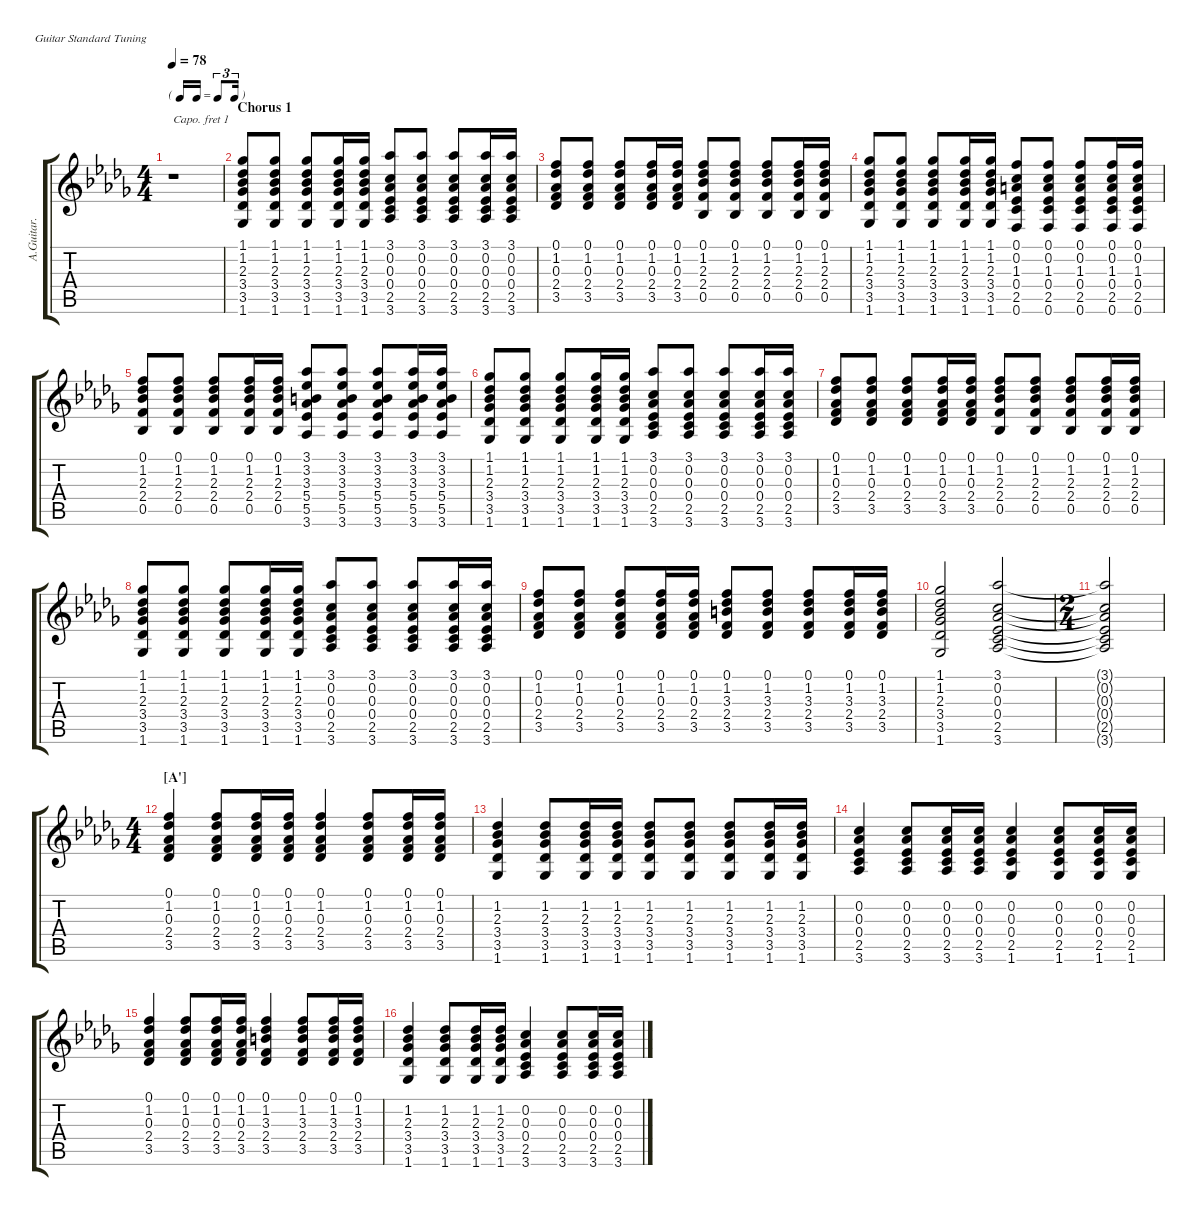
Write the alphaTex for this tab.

\defaultSystemsLayout 4
\hideDynamics
\otherSystemsTrackNameOrientation horizontal
\track ("A.Guitar." "A.Guitar.") {defaultSystemsLayout 4 instrument overdrivenguitar}
\staff {score tabs}
\capo 1
\tuning (E4 B3 G3 D3 A2 E2)
\ts (4 4)
\tf triplet16th
\tempo 78
\clef g2
\ks db
r.1{dy mf beam Down} |
\section ("" "Chorus 1")
(1.6{acc b} 3.5{acc b} 3.4{acc b} 2.3{acc b} 1.2{acc b} 1.1{acc b}).8{beam Up} (1.6{acc b} 3.5{acc b} 3.4{acc b} 2.3{acc b} 1.2{acc b} 1.1{acc b}).8{beam Up} (1.6{acc b} 3.5{acc b} 3.4{acc b} 2.3{acc b} 1.2{acc b} 1.1{acc b}).8{beam Up} (1.6{acc b} 3.5{acc b} 3.4{acc b} 2.3{acc b} 1.2{acc b} 1.1{acc b}).16{beam Up} (1.6{acc b} 3.5{acc b} 3.4{acc b} 2.3{acc b} 1.2{acc b} 1.1{acc b}).16{beam Up} (3.1{acc b} 3.6{acc b} 2.5{acc forcenatural} 0.4{acc b} 0.3{acc b} 0.2{acc forcenatural}).8{beam Up} (3.1{acc b} 3.6{acc b} 2.5{acc forcenatural} 0.4{acc b} 0.3{acc b} 0.2{acc forcenatural}).8{beam Up} (3.1{acc b} 3.6{acc b} 2.5{acc forcenatural} 0.4{acc b} 0.3{acc b} 0.2{acc forcenatural}).8{beam Up} (3.1{acc b} 3.6{acc b} 2.5{acc forcenatural} 0.4{acc b} 0.3{acc b} 0.2{acc forcenatural}).16{beam Up} (3.1{acc b} 3.6{acc b} 2.5{acc forcenatural} 0.4{acc b} 0.3{acc b} 0.2{acc forcenatural}).16{beam Up} |
(3.5{acc b} 2.4{acc forcenatural} 0.3{acc b} 1.2{acc b} 0.1{acc forcenatural}).8{beam Up} (3.5{acc b} 2.4{acc forcenatural} 0.3{acc b} 1.2{acc b} 0.1{acc forcenatural}).8{beam Up} (3.5{acc b} 2.4{acc forcenatural} 0.3{acc b} 1.2{acc b} 0.1{acc forcenatural}).8{beam Up} (3.5{acc b} 2.4{acc forcenatural} 0.3{acc b} 1.2{acc b} 0.1{acc forcenatural}).16{beam Up} (3.5{acc b} 2.4{acc forcenatural} 0.3{acc b} 1.2{acc b} 0.1{acc forcenatural}).16{beam Up} (0.5{acc b} 2.4{acc forcenatural} 2.3{acc b} 1.2{acc b} 0.1{acc forcenatural}).8{beam Up} (0.5{acc b} 2.4{acc forcenatural} 2.3{acc b} 1.2{acc b} 0.1{acc forcenatural}).8{beam Up} (0.5{acc b} 2.4{acc forcenatural} 2.3{acc b} 1.2{acc b} 0.1{acc forcenatural}).8{beam Up} (0.5{acc b} 2.4{acc forcenatural} 2.3{acc b} 1.2{acc b} 0.1{acc forcenatural}).16{beam Up} (0.5{acc b} 2.4{acc forcenatural} 2.3{acc b} 1.2{acc b} 0.1{acc forcenatural}).16{beam Up} |
(1.6{acc b} 3.5{acc b} 3.4{acc b} 2.3{acc b} 1.2{acc b} 1.1{acc b}).8{beam Up} (1.6{acc b} 3.5{acc b} 3.4{acc b} 2.3{acc b} 1.2{acc b} 1.1{acc b}).8{beam Up} (1.6{acc b} 3.5{acc b} 3.4{acc b} 2.3{acc b} 1.2{acc b} 1.1{acc b}).8{beam Up} (1.6{acc b} 3.5{acc b} 3.4{acc b} 2.3{acc b} 1.2{acc b} 1.1{acc b}).16{beam Up} (1.6{acc b} 3.5{acc b} 3.4{acc b} 2.3{acc b} 1.2{acc b} 1.1{acc b}).16{beam Up} (0.6{acc forcenatural} 2.5{acc forcenatural} 0.4{acc b} 1.3{acc forcenatural} 0.2{acc forcenatural} 0.1{acc forcenatural}).8{beam Up} (0.6{acc forcenatural} 2.5{acc forcenatural} 0.4{acc b} 1.3{acc forcenatural} 0.2{acc forcenatural} 0.1{acc forcenatural}).8{beam Up} (0.6{acc forcenatural} 2.5{acc forcenatural} 0.4{acc b} 1.3{acc forcenatural} 0.2{acc forcenatural} 0.1{acc forcenatural}).8{beam Up} (0.6{acc forcenatural} 2.5{acc forcenatural} 0.4{acc b} 1.3{acc forcenatural} 0.2{acc forcenatural} 0.1{acc forcenatural}).16{beam Up} (0.6{acc forcenatural} 2.5{acc forcenatural} 0.4{acc b} 1.3{acc forcenatural} 0.2{acc forcenatural} 0.1{acc forcenatural}).16{beam Up} |
(0.5{acc b} 2.4{acc forcenatural} 1.2{acc b} 2.3{acc b} 0.1{acc forcenatural}).8{beam Up} (0.5{acc b} 2.4{acc forcenatural} 1.2{acc b} 2.3{acc b} 0.1{acc forcenatural}).8{beam Up} (0.5{acc b} 2.4{acc forcenatural} 1.2{acc b} 2.3{acc b} 0.1{acc forcenatural}).8{beam Up} (0.5{acc b} 2.4{acc forcenatural} 1.2{acc b} 2.3{acc b} 0.1{acc forcenatural}).16{beam Up} (0.5{acc b} 2.4{acc forcenatural} 1.2{acc b} 2.3{acc b} 0.1{acc forcenatural}).16{beam Up} (3.1{acc b} 3.2{acc b} 5.4{acc b} 3.3{acc forcenatural} 3.6{acc b} 5.5{acc b}).8{beam Up} (3.1{acc b} 3.2{acc b} 5.4{acc b} 3.3{acc forcenatural} 3.6{acc b} 5.5{acc b}).8{beam Up} (3.1{acc b} 3.2{acc b} 5.4{acc b} 3.3{acc forcenatural} 3.6{acc b} 5.5{acc b}).8{beam Up} (3.1{acc b} 3.2{acc b} 5.4{acc b} 3.3{acc forcenatural} 3.6{acc b} 5.5{acc b}).16{beam Up} (3.1{acc b} 3.2{acc b} 5.4{acc b} 3.3{acc forcenatural} 3.6{acc b} 5.5{acc b}).16{beam Up} |
(1.6{acc b} 3.5{acc b} 3.4{acc b} 2.3{acc b} 1.2{acc b} 1.1{acc b}).8{beam Up} (1.6{acc b} 3.5{acc b} 3.4{acc b} 2.3{acc b} 1.2{acc b} 1.1{acc b}).8{beam Up} (1.6{acc b} 3.5{acc b} 3.4{acc b} 2.3{acc b} 1.2{acc b} 1.1{acc b}).8{beam Up} (1.6{acc b} 3.5{acc b} 3.4{acc b} 2.3{acc b} 1.2{acc b} 1.1{acc b}).16{beam Up} (1.6{acc b} 3.5{acc b} 3.4{acc b} 2.3{acc b} 1.2{acc b} 1.1{acc b}).16{beam Up} (3.1{acc b} 3.6{acc b} 2.5{acc forcenatural} 0.4{acc b} 0.3{acc b} 0.2{acc forcenatural}).8{beam Up} (3.1{acc b} 3.6{acc b} 2.5{acc forcenatural} 0.4{acc b} 0.3{acc b} 0.2{acc forcenatural}).8{beam Up} (3.1{acc b} 3.6{acc b} 2.5{acc forcenatural} 0.4{acc b} 0.3{acc b} 0.2{acc forcenatural}).8{beam Up} (3.1{acc b} 3.6{acc b} 2.5{acc forcenatural} 0.4{acc b} 0.3{acc b} 0.2{acc forcenatural}).16{beam Up} (3.1{acc b} 3.6{acc b} 2.5{acc forcenatural} 0.4{acc b} 0.3{acc b} 0.2{acc forcenatural}).16{beam Up} |
(3.5{acc b} 2.4{acc forcenatural} 0.3{acc b} 1.2{acc b} 0.1{acc forcenatural}).8{beam Up} (3.5{acc b} 2.4{acc forcenatural} 0.3{acc b} 1.2{acc b} 0.1{acc forcenatural}).8{beam Up} (3.5{acc b} 2.4{acc forcenatural} 0.3{acc b} 1.2{acc b} 0.1{acc forcenatural}).8{beam Up} (3.5{acc b} 2.4{acc forcenatural} 0.3{acc b} 1.2{acc b} 0.1{acc forcenatural}).16{beam Up} (3.5{acc b} 2.4{acc forcenatural} 0.3{acc b} 1.2{acc b} 0.1{acc forcenatural}).16{beam Up} (0.5{acc b} 2.4{acc forcenatural} 2.3{acc b} 1.2{acc b} 0.1{acc forcenatural}).8{beam Up} (0.5{acc b} 2.4{acc forcenatural} 2.3{acc b} 1.2{acc b} 0.1{acc forcenatural}).8{beam Up} (0.5{acc b} 2.4{acc forcenatural} 2.3{acc b} 1.2{acc b} 0.1{acc forcenatural}).8{beam Up} (0.5{acc b} 2.4{acc forcenatural} 2.3{acc b} 1.2{acc b} 0.1{acc forcenatural}).16{beam Up} (0.5{acc b} 2.4{acc forcenatural} 2.3{acc b} 1.2{acc b} 0.1{acc forcenatural}).16{beam Up} |
(1.6{acc b} 3.5{acc b} 3.4{acc b} 2.3{acc b} 1.2{acc b} 1.1{acc b}).8{beam Up} (1.6{acc b} 3.5{acc b} 3.4{acc b} 2.3{acc b} 1.2{acc b} 1.1{acc b}).8{beam Up} (1.6{acc b} 3.5{acc b} 3.4{acc b} 2.3{acc b} 1.2{acc b} 1.1{acc b}).8{beam Up} (1.6{acc b} 3.5{acc b} 3.4{acc b} 2.3{acc b} 1.2{acc b} 1.1{acc b}).16{beam Up} (1.6{acc b} 3.5{acc b} 3.4{acc b} 2.3{acc b} 1.2{acc b} 1.1{acc b}).16{beam Up} (3.1{acc b} 3.6{acc b} 2.5{acc forcenatural} 0.4{acc b} 0.3{acc b} 0.2{acc forcenatural}).8{beam Up} (3.1{acc b} 3.6{acc b} 2.5{acc forcenatural} 0.4{acc b} 0.3{acc b} 0.2{acc forcenatural}).8{beam Up} (3.1{acc b} 3.6{acc b} 2.5{acc forcenatural} 0.4{acc b} 0.3{acc b} 0.2{acc forcenatural}).8{beam Up} (3.1{acc b} 3.6{acc b} 2.5{acc forcenatural} 0.4{acc b} 0.3{acc b} 0.2{acc forcenatural}).16{beam Up} (3.1{acc b} 3.6{acc b} 2.5{acc forcenatural} 0.4{acc b} 0.3{acc b} 0.2{acc forcenatural}).16{beam Up} |
(3.5{acc b} 2.4{acc forcenatural} 0.3{acc b} 1.2{acc b} 0.1{acc forcenatural}).8{beam Up} (3.5{acc b} 2.4{acc forcenatural} 0.3{acc b} 1.2{acc b} 0.1{acc forcenatural}).8{beam Up} (3.5{acc b} 2.4{acc forcenatural} 0.3{acc b} 1.2{acc b} 0.1{acc forcenatural}).8{beam Up} (3.5{acc b} 2.4{acc forcenatural} 0.3{acc b} 1.2{acc b} 0.1{acc forcenatural}).16{beam Up} (3.5{acc b} 2.4{acc forcenatural} 0.3{acc b} 1.2{acc b} 0.1{acc forcenatural}).16{beam Up} (3.5{acc b} 2.4{acc forcenatural} 3.3{acc forcenatural} 1.2{acc b} 0.1{acc forcenatural}).8{beam Up} (3.5{acc b} 2.4{acc forcenatural} 3.3{acc forcenatural} 1.2{acc b} 0.1{acc forcenatural}).8{beam Up} (3.5{acc b} 2.4{acc forcenatural} 3.3{acc forcenatural} 1.2{acc b} 0.1{acc forcenatural}).8{beam Up} (3.5{acc b} 2.4{acc forcenatural} 3.3{acc forcenatural} 1.2{acc b} 0.1{acc forcenatural}).16{beam Up} (3.5{acc b} 2.4{acc forcenatural} 3.3{acc forcenatural} 1.2{acc b} 0.1{acc forcenatural}).16{beam Up} |
(1.6{acc b} 3.5{acc b} 3.4{acc b} 2.3{acc b} 1.2{acc b} 1.1{acc b}).2{beam Up} (3.6{acc b} 2.5{acc forcenatural} 3.1{acc b} 0.2{acc forcenatural} 0.3{acc b} 0.4{acc b}).2{beam Up} |
\ts (2 4)
(3.6{t acc b} 2.5{t acc forcenatural} 3.1{t acc b} 0.2{t acc forcenatural} 0.3{t acc b} 0.4{t acc b}).2{beam Up} |
\ts (4 4)
\section ("A'" "")
(3.5{acc b} 2.4{acc forcenatural} 0.3{acc b} 1.2{acc b} 0.1{acc forcenatural}).4{beam Up} (3.5{acc b} 2.4{acc forcenatural} 0.3{acc b} 1.2{acc b} 0.1{acc forcenatural}).8{beam Up} (3.5{acc b} 2.4{acc forcenatural} 0.3{acc b} 1.2{acc b} 0.1{acc forcenatural}).16{beam Up} (3.5{acc b} 2.4{acc forcenatural} 0.3{acc b} 1.2{acc b} 0.1{acc forcenatural}).16{beam Up} (3.5{acc b} 2.4{acc forcenatural} 0.3{acc b} 1.2{acc b} 0.1{acc forcenatural}).4{beam Up} (3.5{acc b} 2.4{acc forcenatural} 0.3{acc b} 1.2{acc b} 0.1{acc forcenatural}).8{beam Up} (3.5{acc b} 2.4{acc forcenatural} 0.3{acc b} 1.2{acc b} 0.1{acc forcenatural}).16{beam Up} (3.5{acc b} 2.4{acc forcenatural} 0.3{acc b} 1.2{acc b} 0.1{acc forcenatural}).16{beam Up} |
(1.2{acc b} 2.3{acc b} 3.4{acc b} 3.5{acc b} 1.6{acc b}).4{beam Up} (1.2{acc b} 2.3{acc b} 3.4{acc b} 3.5{acc b} 1.6{acc b}).8{beam Up} (1.2{acc b} 2.3{acc b} 3.4{acc b} 3.5{acc b} 1.6{acc b}).16{beam Up} (1.2{acc b} 2.3{acc b} 3.4{acc b} 3.5{acc b} 1.6{acc b}).16{beam Up} (1.2{acc b} 2.3{acc b} 3.4{acc b} 3.5{acc b} 1.6{acc b}).8{beam Up} (1.2{acc b} 2.3{acc b} 3.4{acc b} 3.5{acc b} 1.6{acc b}).8{beam Up} (1.2{acc b} 2.3{acc b} 3.4{acc b} 3.5{acc b} 1.6{acc b}).8{beam Up} (1.2{acc b} 2.3{acc b} 3.4{acc b} 3.5{acc b} 1.6{acc b}).16{beam Up} (1.2{acc b} 2.3{acc b} 3.4{acc b} 3.5{acc b} 1.6{acc b}).16{beam Up} |
(3.6{acc b} 2.5{acc forcenatural} 0.4{acc b} 0.3{acc b} 0.2{acc forcenatural}).4{beam Up} (3.6{acc b} 2.5{acc forcenatural} 0.4{acc b} 0.3{acc b} 0.2{acc forcenatural}).8{beam Up} (3.6{acc b} 2.5{acc forcenatural} 0.4{acc b} 0.3{acc b} 0.2{acc forcenatural}).16{beam Up} (3.6{acc b} 2.5{acc forcenatural} 0.4{acc b} 0.3{acc b} 0.2{acc forcenatural}).16{beam Up} (1.6{acc b} 2.5{acc forcenatural} 0.4{acc b} 0.3{acc b} 0.2{acc forcenatural}).4{beam Up} (1.6{acc b} 2.5{acc forcenatural} 0.4{acc b} 0.3{acc b} 0.2{acc forcenatural}).8{beam Up} (1.6{acc b} 2.5{acc forcenatural} 0.4{acc b} 0.3{acc b} 0.2{acc forcenatural}).16{beam Up} (1.6{acc b} 2.5{acc forcenatural} 0.4{acc b} 0.3{acc b} 0.2{acc forcenatural}).16{beam Up} |
(3.5{acc b} 2.4{acc forcenatural} 0.3{acc b} 1.2{acc b} 0.1{acc forcenatural}).4{beam Up} (3.5{acc b} 2.4{acc forcenatural} 0.3{acc b} 1.2{acc b} 0.1{acc forcenatural}).8{beam Up} (3.5{acc b} 2.4{acc forcenatural} 0.3{acc b} 1.2{acc b} 0.1{acc forcenatural}).16{beam Up} (3.5{acc b} 2.4{acc forcenatural} 0.3{acc b} 1.2{acc b} 0.1{acc forcenatural}).16{beam Up} (3.5{acc b} 2.4{acc forcenatural} 3.3{acc forcenatural} 1.2{acc b} 0.1{acc forcenatural}).4{beam Up} (3.5{acc b} 2.4{acc forcenatural} 3.3{acc forcenatural} 1.2{acc b} 0.1{acc forcenatural}).8{beam Up} (3.5{acc b} 2.4{acc forcenatural} 3.3{acc forcenatural} 1.2{acc b} 0.1{acc forcenatural}).16{beam Up} (3.5{acc b} 2.4{acc forcenatural} 3.3{acc forcenatural} 1.2{acc b} 0.1{acc forcenatural}).16{beam Up} |
(1.2{acc b} 2.3{acc b} 3.4{acc b} 3.5{acc b} 1.6{acc b}).4{beam Up} (1.2{acc b} 2.3{acc b} 3.4{acc b} 3.5{acc b} 1.6{acc b}).8{beam Up} (1.2{acc b} 2.3{acc b} 3.4{acc b} 3.5{acc b} 1.6{acc b}).16{beam Up} (1.2{acc b} 2.3{acc b} 3.4{acc b} 3.5{acc b} 1.6{acc b}).16{beam Up} (3.6{acc b} 2.5{acc forcenatural} 0.4{acc b} 0.3{acc b} 0.2{acc forcenatural}).4{beam Up} (3.6{acc b} 2.5{acc forcenatural} 0.4{acc b} 0.3{acc b} 0.2{acc forcenatural}).8{beam Up} (3.6{acc b} 2.5{acc forcenatural} 0.4{acc b} 0.3{acc b} 0.2{acc forcenatural}).16{beam Up} (3.6{acc b} 2.5{acc forcenatural} 0.4{acc b} 0.3{acc b} 0.2{acc forcenatural}).16{beam Up}
